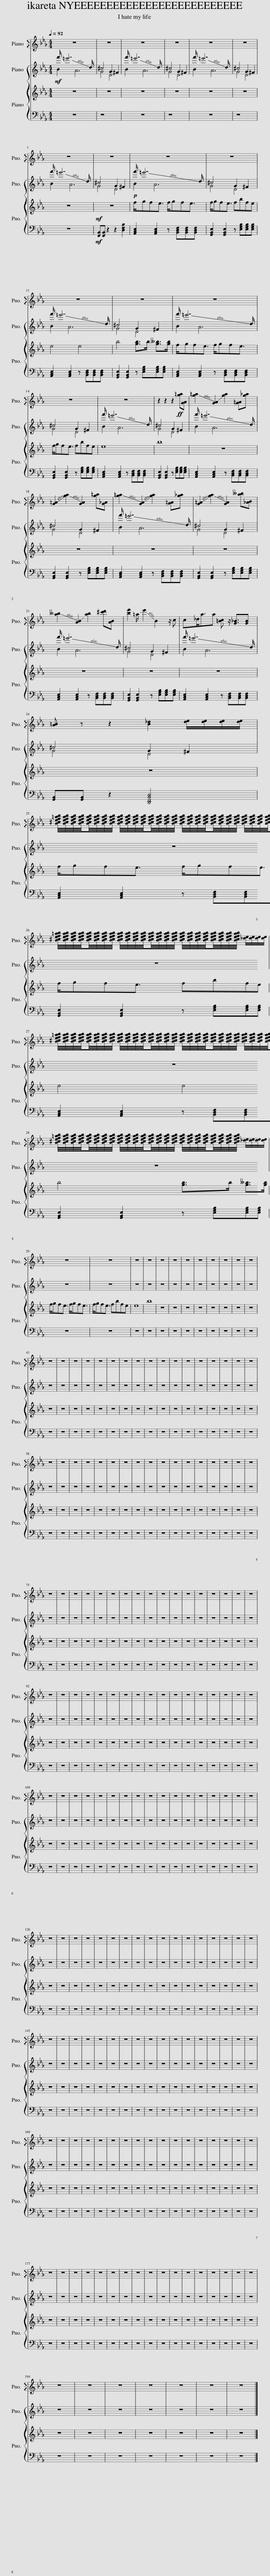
X:1
%%score 1 { ( 2 3 ) { 4 | 5 } }
L:1/8
Q:1/4=92
M:4/4
I:linebreak $
K:Eb
V:1 treble
V:2 treble
V:3 treble
V:4 treble
V:5 bass
V:1
 z8 | z8 | z8 | z8 | z8 | %5
 z8 |$ z8 | z8 | z8 | z8 |$ %10
 z8 | z8 | z8 |$ z8 | z8 | %15
 z2 z2 z2!ff! [g=a][GA] | !-(![g=a]2 !-(![GA]2 !-)![ga]2 [G=A][g_a] |$ !-(![G=A]2 !-(![ga]2 !-)![GA]2 [g=a][G_A] | !-(![g=a]2 !-(![GA]2 !-)![ga]2 [G=A][g_a] | !-(![G=A]2 !-(![ga]2 !-)![GA]2 [a__b][_AB] |$ %20
 !-(![a__b]2 !-(![AB]2 !-)![ab]2 [^c'd'][AB] | [be']2 !-(!=a/ !-(!e'2 !-)!B2 z/ c | c_d<aa [=Bc] z/ [G_B]3/2[GB] |$ [A=B] z z2 [B_d]2 [de]/[de]/[de]/[de]/ |$ [B^cef=ab]/4[Bcefab]/4[Bcefab]/4[Bcefab]/4[Bcefab]/4[Bcefab]/4[Bcefab]/4[Bcefab]/4 [Bcefab]/4[Bcefab]/4[Bcefab]/4[Bcefab]/4[Bcefab]/4[Bcefab]/4[Bcefab]/4[Bcefab]/4 [Bcefab]/4[Bcefab]/4[Bcefab]/4[Bcefab]/4[Bcefab]/4[Bcefab]/4[Bcefab]/4[Bcefab]/4 [Bcefab]/4[Bcefab]/4[Bcefab]/4[Bcefab]/4[Bcefab]/4[Bcefab]/4[Bcefab]/4[Bcefab]/4 |$ %25
 [B^cef=ab]/4[Bcefab]/4[Bcefab]/4[Bcefab]/4[Bcefab]/4[Bcefab]/4[Bcefab]/4[Bcefab]/4 [Bcefab]/4[Bcefab]/4[Bcefab]/4[Bcefab]/4[Bcefab]/4[Bcefab]/4[Bcefab]/4[Bcefab]/4 [Bcefab]/4[Bcefab]/4[Bcefab]/4[Bcefab]/4[Bcefab]/4[Bcefab]/4[Bcefab]/4[Bcefab]/4 [_de]/[de]/[de]/[de]/ |$ [B^cef=ab]/4[Bcefab]/4[Bcefab]/4[Bcefab]/4[Bcefab]/4[Bcefab]/4[Bcefab]/4[Bcefab]/4 [Bcefab]/4[Bcefab]/4[Bcefab]/4[Bcefab]/4[Bcefab]/4[Bcefab]/4[Bcefab]/4[Bcefab]/4 [Bcefab]/4[Bcefab]/4[Bcefab]/4[Bcefab]/4[Bcefab]/4[Bcefab]/4[Bcefab]/4[Bcefab]/4 [Bcefab]/4[Bcefab]/4[Bcefab]/4[Bcefab]/4[Bcefab]/4[Bcefab]/4[Bcefab]/4[Bcefab]/4 |$ [B^cef=ab]/4[Bcefab]/4[Bcefab]/4[Bcefab]/4[Bcefab]/4[Bcefab]/4[Bcefab]/4[Bcefab]/4 [Bcefab]/4[Bcefab]/4[Bcefab]/4[Bcefab]/4[Bcefab]/4[Bcefab]/4[Bcefab]/4[Bcefab]/4 [Bcefab]/4[Bcefab]/4[Bcefab]/4[Bcefab]/4[Bcefab]/4[Bcefab]/4[Bcefab]/4[Bcefab]/4 [_de]/[de]/[de]/[de]/ |$ z8 | z8 | %30
 z8 | z8 | z8 | z8 | z8 | %35
 z8 | z8 | z8 | z8 | z8 |$ %40
 z8 | z8 | z8 | z8 | z8 | %45
 z8 | z8 | z8 | z8 | z8 | %50
 z8 | z8 | z8 | z8 | z8 | %55
 z8 | z8 |$ z8 | z8 | z8 | %60
 z8 | z8 | z8 | z8 | z8 | %65
 z8 | z8 | z8 | z8 | z8 | %70
 z8 | z8 | z8 | z8 |$ z8 | %75
 z8 | z8 | z8 | z8 | z8 | %80
 z8 | z8 | z8 | z8 | z8 | %85
 z8 | z8 | z8 | z8 | z8 | %90
 z8 |$ z8 | z8 | z8 | z8 | %95
 z8 | z8 | z8 | z8 | z8 | %100
 z8 | z8 | z8 | z8 | z8 | %105
 z8 | z8 | z8 |$ z8 | z8 | %110
 z8 | z8 | z8 | z8 | z8 | %115
 z8 | z8 | z8 | z8 | z8 | %120
 z8 | z8 | z8 | z8 | z8 |$ %125
 z8 | z8 | z8 | z8 | z8 | %130
 z8 | z8 | z8 | z8 | z8 | %135
 z8 | z8 | z8 | z8 | z8 | %140
 z8 | z8 |$ z8 | z8 | z8 | %145
 z8 | z8 | z8 | z8 | z8 | %150
 z8 | z8 | z8 | z8 | z8 | %155
 z8 | z8 | z8 | z8 |$ z8 | %160
 z8 | z8 | z8 | z8 | z8 | %165
 z8 | z8 | z8 | z8 | z8 | %170
 z8 | z8 | z8 | z8 | z8 | %175
 z8 |$ z8 | z8 | z8 | z8 | %180
 z8 | z8 | z8 | z8 | z8 | %185
 z8 | z8 | z8 | z8 | z8 | %190
 z8 | z8 | z8 |$ z8 | z8 | %195
 z8 | z8 | z8 | z8 | z8 |] %200
V:2
!mf! f'/ !-(!=e'7 !-)!d/ | ^c4 G2 ^F2 | f'/ !-(!=e'7 !-)!d/ | ^c4 G2 ^F2 | f'/ !-(!=e'7 !-)!d/ | %5
 ^c4 G2 ^F2 |$ f'/ !-(!=e'7 !-)!d/ | ^c4 G2 ^F2 |!p! f'/ !-(!=e'7 !-)!d/ | ^c4 G2 ^F2 |$ %10
 f'/ !-(!=e'7 !-)!d/ | ^c4 G2 ^F2 | f'/ !-(!=e'7 !-)!d/ |$ ^c4 G2 ^F2 | f'/ !-(!=e'7 !-)!d/ | %15
 ^c4 G2 ^F2 | f'/ !-(!=e'7 !-)!d/ |$ ^c4 G2 ^F2 | f'/ !-(!=e'7 !-)!d/ | ^c4 G2 ^F2 |$ %20
 f'/ !-(!=e'7 !-)!d/ | ^c4 G2 ^F2 | f'/ !-(!=e'7 !-)!d/ |$ ^c4 G2 ^F2 |$ z8 |$ %25
 z8 |$ z8 |$ z8 |$ z8 | z8 | %30
 z8 | z8 | z8 | z8 | z8 | %35
 z8 | z8 | z8 | z8 | z8 |$ %40
 z8 | z8 | z8 | z8 | z8 | %45
 z8 | z8 | z8 | z8 | z8 | %50
 z8 | z8 | z8 | z8 | z8 | %55
 z8 | z8 |$ z8 | z8 | z8 | %60
 z8 | z8 | z8 | z8 | z8 | %65
 z8 | z8 | z8 | z8 | z8 | %70
 z8 | z8 | z8 | z8 |$ z8 | %75
 z8 | z8 | z8 | z8 | z8 | %80
 z8 | z8 | z8 | z8 | z8 | %85
 z8 | z8 | z8 | z8 | z8 | %90
 z8 |$ z8 | z8 | z8 | z8 | %95
 z8 | z8 | z8 | z8 | z8 | %100
 z8 | z8 | z8 | z8 | z8 | %105
 z8 | z8 | z8 |$ z8 | z8 | %110
 z8 | z8 | z8 | z8 | z8 | %115
 z8 | z8 | z8 | z8 | z8 | %120
 z8 | z8 | z8 | z8 | z8 |$ %125
 z8 | z8 | z8 | z8 | z8 | %130
 z8 | z8 | z8 | z8 | z8 | %135
 z8 | z8 | z8 | z8 | z8 | %140
 z8 | z8 |$ z8 | z8 | z8 | %145
 z8 | z8 | z8 | z8 | z8 | %150
 z8 | z8 | z8 | z8 | z8 | %155
 z8 | z8 | z8 | z8 |$ z8 | %160
 z8 | z8 | z8 | z8 | z8 | %165
 z8 | z8 | z8 | z8 | z8 | %170
 z8 | z8 | z8 | z8 | z8 | %175
 z8 |$ z8 | z8 | z8 | z8 | %180
 z8 | z8 | z8 | z8 | z8 | %185
 z8 | z8 | z8 | z8 | z8 | %190
 z8 | z8 | z8 |$ z8 | z8 | %195
 z8 | z8 | z8 | z8 | z8 |] %200
V:3
 B2 A6 | G4 D4 | B2 A6 | G4 D4 | B2 A6 | %5
 G4 D4 |$ B2 A6 | G4 D4 | B2 A6 | G4 D4 |$ %10
 B2 A6 | G4 D4 | B2 A6 |$ G4 D4 | B2 A6 | %15
 G4 D4 | B2 A6 |$ G4 D4 | B2 A6 | G4 D4 |$ %20
 B2 A6 | G4 D4 | B2 A6 |$ G4 D4 |$ x8 |$ %25
 x8 |$ x8 |$ x8 |$ x8 | x8 | %30
 x8 | x8 | x8 | x8 | x8 | %35
 x8 | x8 | x8 | x8 | x8 |$ %40
 x8 | x8 | x8 | x8 | x8 | %45
 x8 | x8 | x8 | x8 | x8 | %50
 x8 | x8 | x8 | x8 | x8 | %55
 x8 | x8 |$ x8 | x8 | x8 | %60
 x8 | x8 | x8 | x8 | x8 | %65
 x8 | x8 | x8 | x8 | x8 | %70
 x8 | x8 | x8 | x8 |$ x8 | %75
 x8 | x8 | x8 | x8 | x8 | %80
 x8 | x8 | x8 | x8 | x8 | %85
 x8 | x8 | x8 | x8 | x8 | %90
 x8 |$ x8 | x8 | x8 | x8 | %95
 x8 | x8 | x8 | x8 | x8 | %100
 x8 | x8 | x8 | x8 | x8 | %105
 x8 | x8 | x8 |$ x8 | x8 | %110
 x8 | x8 | x8 | x8 | x8 | %115
 x8 | x8 | x8 | x8 | x8 | %120
 x8 | x8 | x8 | x8 | x8 |$ %125
 x8 | x8 | x8 | x8 | x8 | %130
 x8 | x8 | x8 | x8 | x8 | %135
 x8 | x8 | x8 | x8 | x8 | %140
 x8 | x8 |$ x8 | x8 | x8 | %145
 x8 | x8 | x8 | x8 | x8 | %150
 x8 | x8 | x8 | x8 | x8 | %155
 x8 | x8 | x8 | x8 |$ x8 | %160
 x8 | x8 | x8 | x8 | x8 | %165
 x8 | x8 | x8 | x8 | x8 | %170
 x8 | x8 | x8 | x8 | x8 | %175
 x8 |$ x8 | x8 | x8 | x8 | %180
 x8 | x8 | x8 | x8 | x8 | %185
 x8 | x8 | x8 | x8 | x8 | %190
 x8 | x8 | x8 |$ x8 | x8 | %195
 x8 | x8 | x8 | x8 | x8 |] %200
V:4
 z8 | z8 | z8 | z8 | z8 | %5
 z8 |$ z8 |!mf! z8 | f/gfe3/2 f/gfe3/2 | f/gfe3/2 fbfe |$ %10
 e4 e4 | b4 [gb]>b [g__b]>[gb] | f/gfe3/2 f/gfe3/2 |$ f/gfe3/2 fbfe | e8 | %15
 b8 | z8 |$ z8 | z8 | z8 |$ %20
 z8 | z8 | z8 |$ z8 |$ f/gfe3/2 f/gfe3/2 |$ %25
 f/gfe3/2 fbfe |$ e4 e4 |$ b4 [gb]>b [g__b]>[gb] |$ f/gfe3/2 f/gfe3/2 | f/gfe3/2 fbfe | %30
 e8 | b8 | z8 | z8 | z8 | %35
 z8 | z8 | z8 | z8 | z8 |$ %40
 z8 | z8 | z8 | z8 | z8 | %45
 z8 | z8 | z8 | z8 | z8 | %50
 z8 | z8 | z8 | z8 | z8 | %55
 z8 | z8 |$ z8 | z8 | z8 | %60
 z8 | z8 | z8 | z8 | z8 | %65
 z8 | z8 | z8 | z8 | z8 | %70
 z8 | z8 | z8 | z8 |$ z8 | %75
 z8 | z8 | z8 | z8 | z8 | %80
 z8 | z8 | z8 | z8 | z8 | %85
 z8 | z8 | z8 | z8 | z8 | %90
 z8 |$ z8 | z8 | z8 | z8 | %95
 z8 | z8 | z8 | z8 | z8 | %100
 z8 | z8 | z8 | z8 | z8 | %105
 z8 | z8 | z8 |$ z8 | z8 | %110
 z8 | z8 | z8 | z8 | z8 | %115
 z8 | z8 | z8 | z8 | z8 | %120
 z8 | z8 | z8 | z8 | z8 |$ %125
 z8 | z8 | z8 | z8 | z8 | %130
 z8 | z8 | z8 | z8 | z8 | %135
 z8 | z8 | z8 | z8 | z8 | %140
 z8 | z8 |$ z8 | z8 | z8 | %145
 z8 | z8 | z8 | z8 | z8 | %150
 z8 | z8 | z8 | z8 | z8 | %155
 z8 | z8 | z8 | z8 |$ z8 | %160
 z8 | z8 | z8 | z8 | z8 | %165
 z8 | z8 | z8 | z8 | z8 | %170
 z8 | z8 | z8 | z8 | z8 | %175
 z8 |$ z8 | z8 | z8 | z8 | %180
 z8 | z8 | z8 | z8 | z8 | %185
 z8 | z8 | z8 | z8 | z8 | %190
 z8 | z8 | z8 |$ z8 | z8 | %195
 z8 | z8 | z8 | z8 | z8 |] %200
V:5
 z8 | z8 | z8 | z8 | z8 | %5
 z8 |$ z8 |!mf! [F,,B,,][F,,B,,] z2 z2 [D,F,B,]2 | [A,,C,E,]2 [A,,C,E,]2 z [B,,D,F,][B,,D,F,][B,,D,F,] | [G,,B,,E,]2 [G,,B,,E,]2 z [E,G,B,][E,G,B,][E,G,B,] |$ %10
 [A,,C,E,]2 [A,,C,E,]2 z [B,,D,F,][B,,D,F,][B,,D,F,] | [G,,B,,E,]2 [G,,B,,E,]2 z [E,G,B,][E,G,B,][E,G,B,] | [A,,C,E,]2 [A,,C,E,]2 z [B,,D,F,][B,,D,F,][B,,D,F,] |$ [G,,B,,E,]2 [G,,B,,E,]2 z [E,G,B,][E,G,B,][E,G,B,] | [A,,C,E,]2 [A,,C,E,]2 z [B,,D,F,][B,,D,F,][B,,D,F,] | %15
 [G,,B,,E,]2 [G,,B,,E,]2 z [E,G,B,][E,G,B,][E,G,B,] | [A,,C,E,]2 [A,,C,E,]2 z [B,,D,F,][B,,D,F,][B,,D,F,] |$ [G,,B,,E,]2 [G,,B,,E,]2 z [E,G,B,][E,G,B,][E,G,B,] | [A,,C,E,]2 [A,,C,E,]2 z [B,,D,F,][B,,D,F,][B,,D,F,] | [G,,B,,E,]2 [G,,B,,E,]2 z [E,G,B,][E,G,B,][E,G,B,] |$ %20
 [A,,C,E,]2 [A,,C,E,]2 z [B,,D,F,][B,,D,F,][B,,D,F,] | [G,,B,,E,]2 [G,,B,,E,]2 z [E,G,B,][E,G,B,][E,G,B,] | [A,,C,E,]2 [A,,C,E,]2 z [B,,D,F,][B,,D,F,][B,,D,F,] |$ [G,,B,,][G,,B,,] z2 [D,,F,,B,,D,]4 |$ [A,,C,E,]2 [A,,C,E,]2 z [B,,D,F,][B,,D,F,][B,,D,F,] |$ %25
 [G,,B,,E,]2 [G,,B,,E,]2 z [E,G,B,][E,G,B,][E,G,B,] |$ [A,,C,E,]2 [A,,C,E,]2 z [B,,D,F,][B,,D,F,][B,,D,F,] |$ [G,,B,,E,]2 [G,,B,,E,]2 z [E,G,B,][E,G,B,][E,G,B,] |$ z8 | z8 | %30
 z8 | z8 | z8 | z8 | z8 | %35
 z8 | z8 | z8 | z8 | z8 |$ %40
 z8 | z8 | z8 | z8 | z8 | %45
 z8 | z8 | z8 | z8 | z8 | %50
 z8 | z8 | z8 | z8 | z8 | %55
 z8 | z8 |$ z8 | z8 | z8 | %60
 z8 | z8 | z8 | z8 | z8 | %65
 z8 | z8 | z8 | z8 | z8 | %70
 z8 | z8 | z8 | z8 |$ z8 | %75
 z8 | z8 | z8 | z8 | z8 | %80
 z8 | z8 | z8 | z8 | z8 | %85
 z8 | z8 | z8 | z8 | z8 | %90
 z8 |$ z8 | z8 | z8 | z8 | %95
 z8 | z8 | z8 | z8 | z8 | %100
 z8 | z8 | z8 | z8 | z8 | %105
 z8 | z8 | z8 |$ z8 | z8 | %110
 z8 | z8 | z8 | z8 | z8 | %115
 z8 | z8 | z8 | z8 | z8 | %120
 z8 | z8 | z8 | z8 | z8 |$ %125
 z8 | z8 | z8 | z8 | z8 | %130
 z8 | z8 | z8 | z8 | z8 | %135
 z8 | z8 | z8 | z8 | z8 | %140
 z8 | z8 |$ z8 | z8 | z8 | %145
 z8 | z8 | z8 | z8 | z8 | %150
 z8 | z8 | z8 | z8 | z8 | %155
 z8 | z8 | z8 | z8 |$ z8 | %160
 z8 | z8 | z8 | z8 | z8 | %165
 z8 | z8 | z8 | z8 | z8 | %170
 z8 | z8 | z8 | z8 | z8 | %175
 z8 |$ z8 | z8 | z8 | z8 | %180
 z8 | z8 | z8 | z8 | z8 | %185
 z8 | z8 | z8 | z8 | z8 | %190
 z8 | z8 | z8 |$ z8 | z8 | %195
 z8 | z8 | z8 | z8 | z8 |] %200
